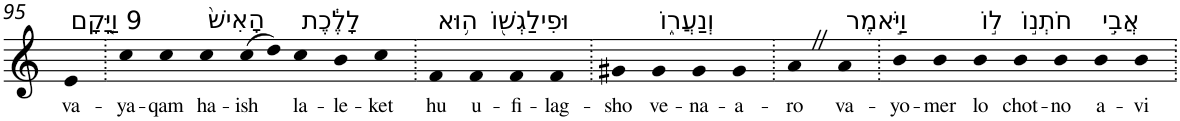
**kern	**text
*part1	*part1
*staff1	*staff1
*I"Piano	*
*I'Pno	*
!!LO:PB:g=z
*clefG2	*
*k[]	*
=95	=95
!LO:TX:a:t=9 וַיָּ֤קָם	!
!	!LO:LY:b
4e	va-
=96.	=96.
!	!LO:LY:b
4cc	-ya-
!	!LO:LY:b
4cc	-qam
!LO:TX:a:t=הָאִישׁ֙	!
!	!LO:LY:b
4cc	ha-
!	!LO:LY:b
(>8cc	-ish
8dd)	.
!LO:TX:a:t=לָלֶ֔כֶת	!
!	!LO:LY:b
4cc	la-
!	!LO:LY:b
4b	-le-
!	!LO:LY:b
4cc	-ket
=97.	=97.
!LO:TX:a:t=ה֥וּא	!
!	!LO:LY:b
4f	hu
!LO:TX:a:t=וּפִילַגְשׁ֖וֹ	!
!	!LO:LY:b
4f	u-
!	!LO:LY:b
4f	-fi-
!	!LO:LY:b
4f	-lag-
=98.	=98.
!	!LO:LY:b
4g#X	-sho
!LO:TX:a:t=וְנַעֲר֑וֹ	!
!	!LO:LY:b
4g#	ve-
!	!LO:LY:b
4g#	-na-
!	!LO:LY:b
4g#	-a-
=99.	=99.
!	!LO:LY:b
4aZ	-ro
!LO:TX:a:t=וַיֹּ֣אמֶר	!
!	!LO:LY:b
4a	va-
=100.	=100.
!	!LO:LY:b
4b	-yo-
!	!LO:LY:b
4b	-mer
!LO:TX:a:t=ל֣וֹ	!
!	!LO:LY:b
4b	lo
!LO:TX:a:t=חֹתְנ֣וֹ	!
!	!LO:LY:b
4b	chot-
!	!LO:LY:b
4b	-no
!LO:TX:a:t=אֲבִ֣י	!
!	!LO:LY:b
4b	a-
!	!LO:LY:b
4b	-vi
=.	=.
*-	*-
